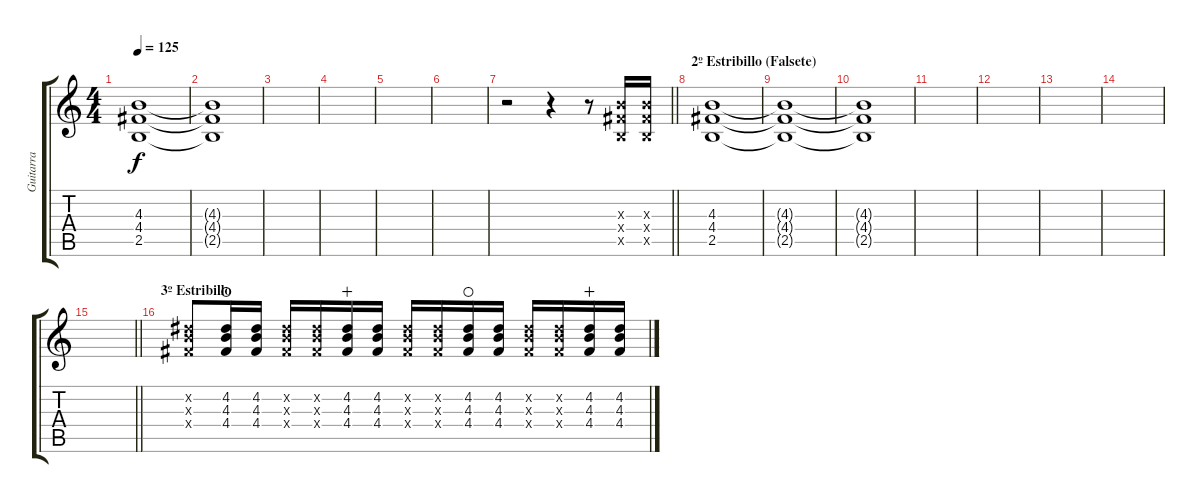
\track ("Guitarra" "Guitarra") {instrument overdrivenguitar}
\staff {score tabs}
\tuning (E4 B3 G3 D3 A2 E2) {hide}
\ts (4 4)
\tempo 125
\clef g2
\ks c
(4.3{t} 4.4{t} 2.5{t}).1{dy f} |
(4.3{t} 4.4{t} 2.5{t}).1 |
|
|
|
|
\barLineRight lightlight
r.2 r.4 r.8 (4.3{x} 4.4{x} 2.5{x}).16 (4.3{x} 4.4{x} 2.5{x}).16 |
\section ("" "2º Estribillo (Falsete)")
(4.3 4.4 2.5).1 |
(4.3{t} 4.4{t} 2.5{t}).1 |
(4.3{t} 4.4{t} 2.5{t}).1 |
|
|
|
|
\barLineRight lightlight
|
\section ("" "3º Estribillo")
(4.2{x} 4.3{x} 4.4{x}).8 (4.2 4.3 4.4).16{waho} (4.2 4.3 4.4).16 (4.2{x} 4.3{x} 4.4{x}).16 (4.2{x} 4.3{x} 4.4{x}).16 (4.2 4.3 4.4).16{wahc} (4.2 4.3 4.4).16 (4.2{x} 4.3{x} 4.4{x}).16 (4.2{x} 4.3{x} 4.4{x}).16 (4.2 4.3 4.4).16{waho} (4.2 4.3 4.4).16 (4.2{x} 4.3{x} 4.4{x}).16 (4.2{x} 4.3{x} 4.4{x}).16 (4.2 4.3 4.4).16{wahc} (4.2 4.3 4.4).16
